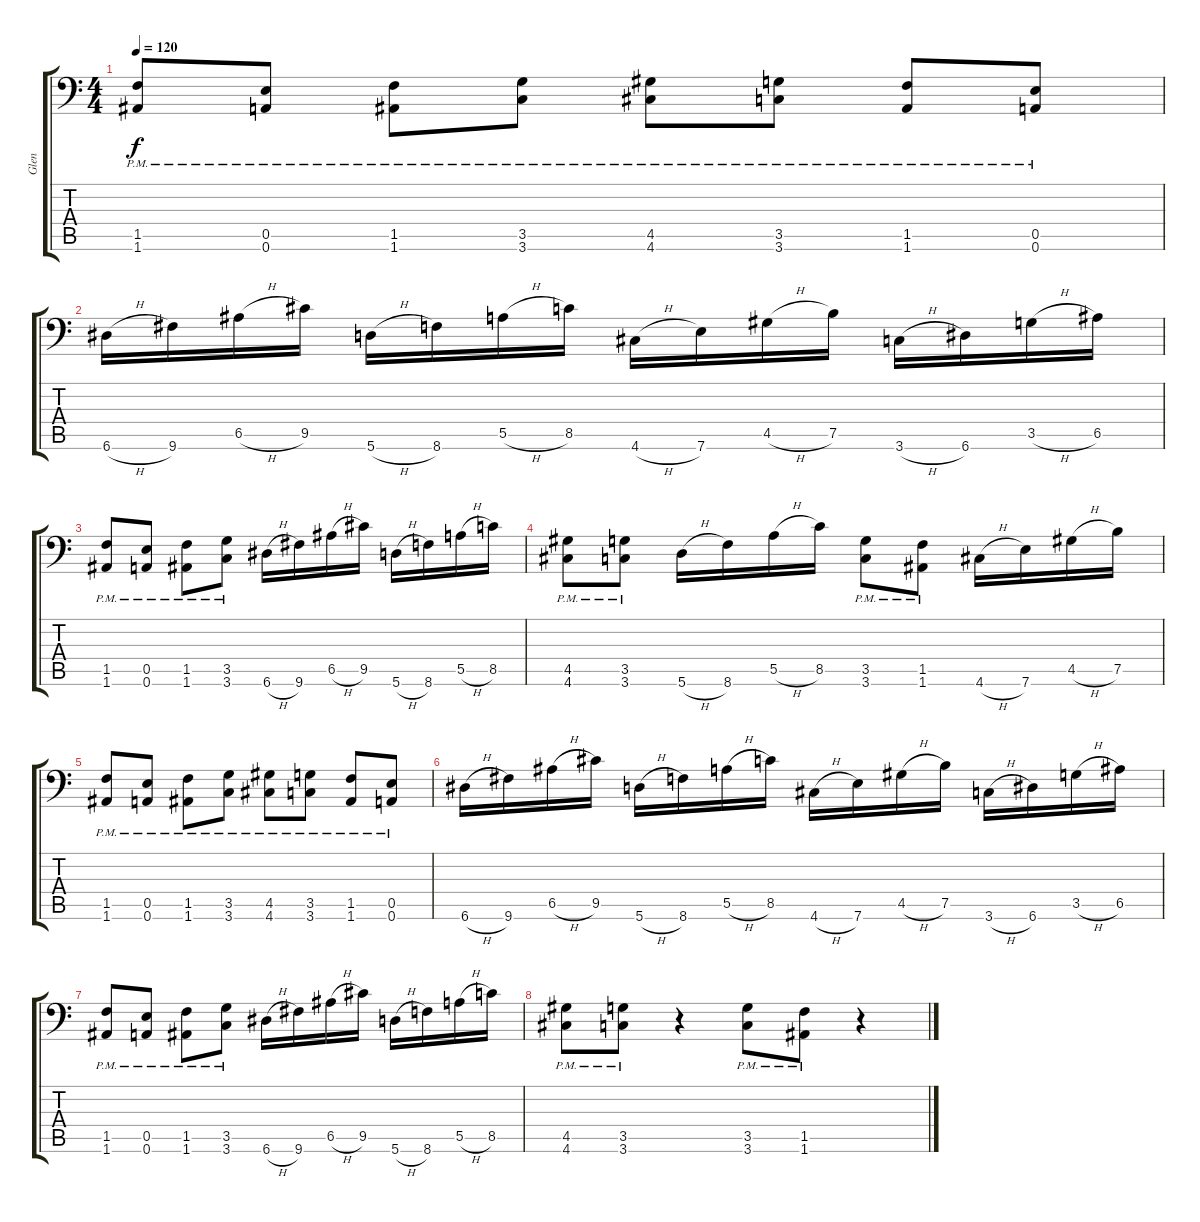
\track ("Glen" "Glen") {instrument distortionguitar}
\staff {score tabs}
\tuning (B3 Gb3 D3 A2 E2 A1) {hide}
\ts (4 4)
\tempo 120
\clef f4
\ks c
(1.5{pm} 1.6{pm}).8{dy f} (0.5{pm} 0.6{pm}).8 (1.5{pm} 1.6{pm}).8 (3.5{pm} 3.6{pm}).8 (4.5{pm} 4.6{pm}).8 (3.5{pm} 3.6{pm}).8 (1.5{pm} 1.6{pm}).8 (0.5{pm} 0.6{pm}).8 |
6.6{h}.16 9.6.16 6.5{h}.16 9.5.16 5.6{h}.16 8.6.16 5.5{h}.16 8.5.16 4.6{h}.16 7.6.16 4.5{h}.16 7.5.16 3.6{h}.16 6.6.16 3.5{h}.16 6.5.16 |
(1.5{pm} 1.6{pm}).8 (0.5{pm} 0.6{pm}).8 (1.5{pm} 1.6{pm}).8 (3.5{pm} 3.6{pm}).8 6.6{h}.16 9.6.16 6.5{h}.16 9.5.16 5.6{h}.16 8.6.16 5.5{h}.16 8.5.16 |
(4.5{pm} 4.6{pm}).8 (3.5{pm} 3.6{pm}).8 5.6{h}.16 8.6.16 5.5{h}.16 8.5.16 (3.5{pm} 3.6{pm}).8 (1.5{pm} 1.6{pm}).8 4.6{h}.16 7.6.16 4.5{h}.16 7.5.16 |
(1.5{pm} 1.6{pm}).8 (0.5{pm} 0.6{pm}).8 (1.5{pm} 1.6{pm}).8 (3.5{pm} 3.6{pm}).8 (4.5{pm} 4.6{pm}).8 (3.5{pm} 3.6{pm}).8 (1.5{pm} 1.6{pm}).8 (0.5{pm} 0.6{pm}).8 |
6.6{h}.16 9.6.16 6.5{h}.16 9.5.16 5.6{h}.16 8.6.16 5.5{h}.16 8.5.16 4.6{h}.16 7.6.16 4.5{h}.16 7.5.16 3.6{h}.16 6.6.16 3.5{h}.16 6.5.16 |
(1.5{pm} 1.6{pm}).8 (0.5{pm} 0.6{pm}).8 (1.5{pm} 1.6{pm}).8 (3.5{pm} 3.6{pm}).8 6.6{h}.16 9.6.16 6.5{h}.16 9.5.16 5.6{h}.16 8.6.16 5.5{h}.16 8.5.16 |
(4.5{pm} 4.6{pm}).8 (3.5{pm} 3.6{pm}).8 r.4 (3.5{pm} 3.6{pm}).8 (1.5{pm} 1.6{pm}).8 r.4
